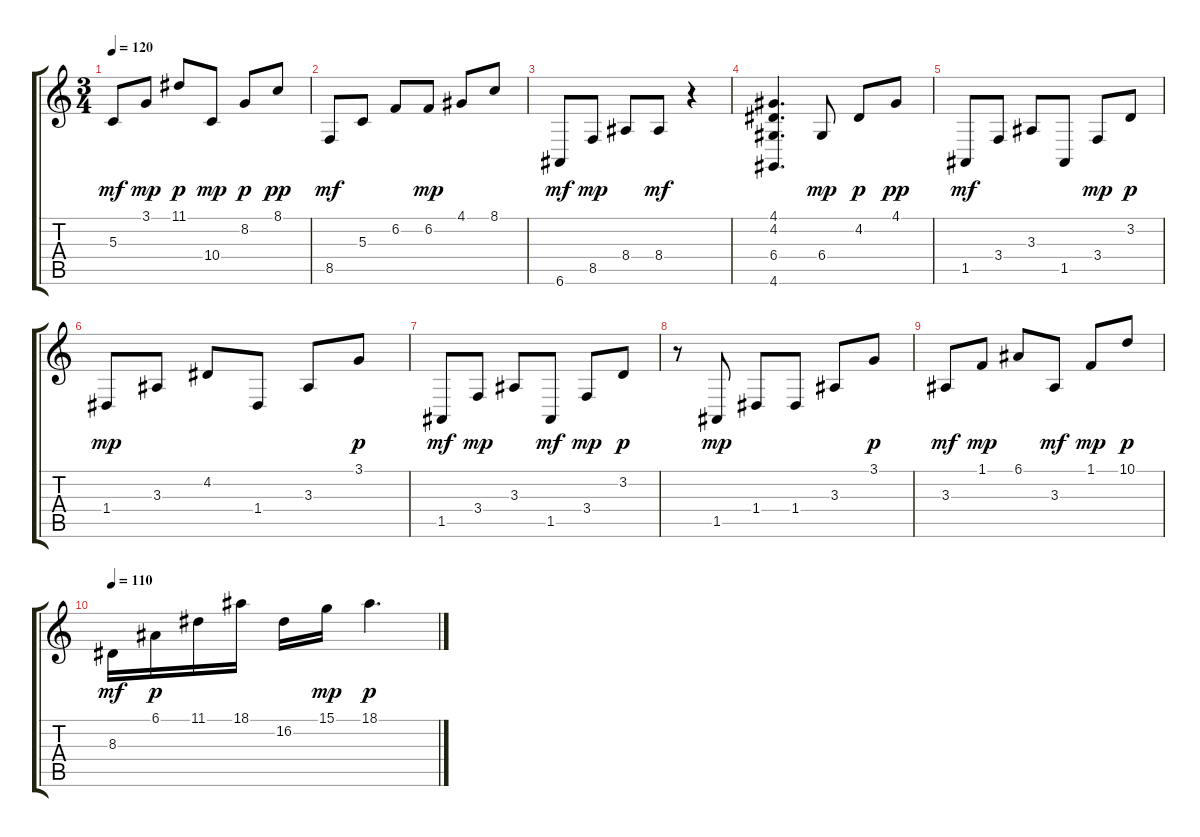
\track "" {instrument acousticgrandpiano}
\staff {score tabs}
\tuning (E4 B3 G3 D3 A2 E2) {hide}
\ts (3 4)
\tempo 120
\clef g2
\ks c
5.3.8{dy mf} 3.1.8{dy mp} 11.1.8{dy p} 10.4.8{dy mp} 8.2.8{dy p} 8.1.8{dy pp} |
8.5.8{dy mf} 5.3.8 6.2.8 6.2.8{dy mp} 4.1.8 8.1.8 |
6.6.8{dy mf} 8.5.8{dy mp} 8.4.8 8.4.8{dy mf} r.4 |
(4.1 4.2 6.4 4.6).4{d} 6.4.8{dy mp} 4.2.8{dy p} 4.1.8{dy pp} |
1.5.8{dy mf} 3.4.8 3.3.8 1.5.8 3.4.8{dy mp} 3.2.8{dy p} |
1.4.8{dy mp} 3.3.8 4.2.8 1.4.8 3.3.8 3.1.8{dy p} |
1.5.8{dy mf} 3.4.8{dy mp} 3.3.8 1.5.8{dy mf} 3.4.8{dy mp} 3.2.8{dy p} |
r.8 1.5.8{dy mp} 1.4.8 1.4.8 3.3.8 3.1.8{dy p} |
3.3.8{dy mf} 1.1.8{dy mp} 6.1.8 3.3.8{dy mf} 1.1.8{dy mp} 10.1.8{dy p} |
\tempo 110
8.3.16{dy mf} 6.1.16{dy p} 11.1.16 18.1.16 16.2.16 15.1.16{dy mp} 18.1.4{d dy p}
